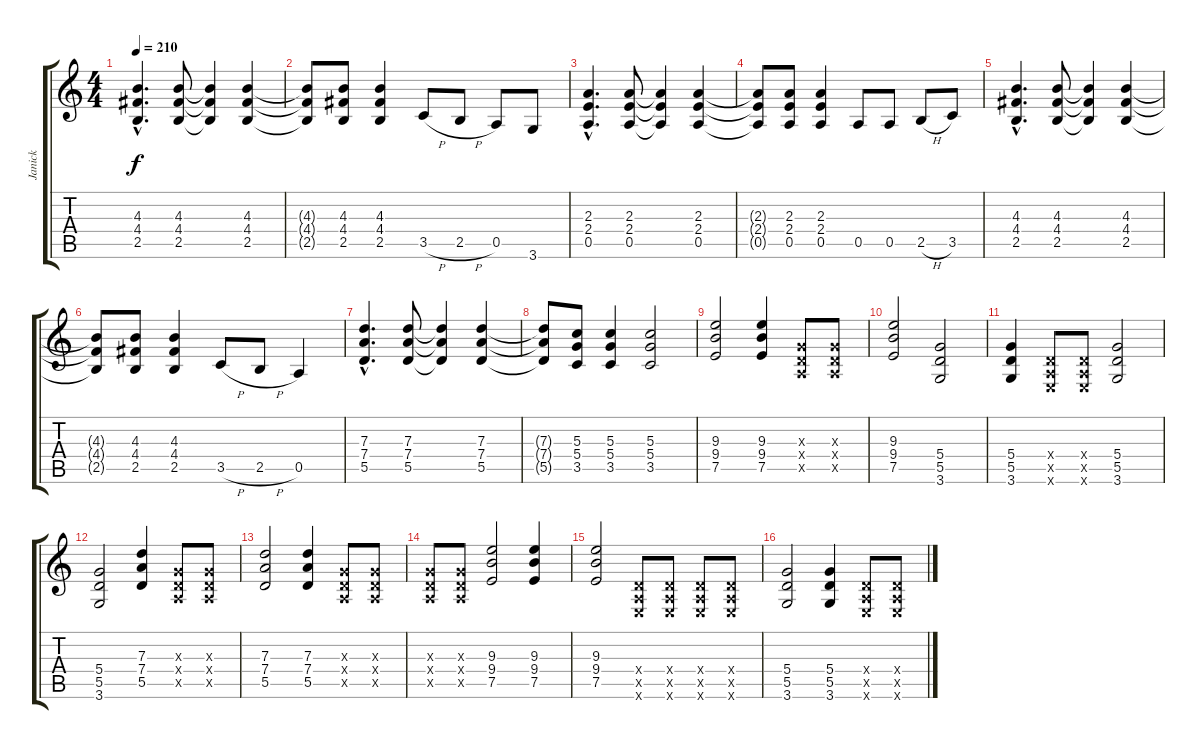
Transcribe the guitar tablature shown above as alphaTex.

\track ("Janick" "Janick") {instrument distortionguitar}
\staff {score tabs}
\tuning (E4 B3 G3 D3 A2 E2) {hide}
\ts (4 4)
\tempo 210
\clef g2
\ks c
(4.3{hac} 4.4{hac} 2.5{hac}).4{d dy f} (4.3 4.4 2.5).8 (4.3{t} 4.4{t} 2.5{t}).4 (4.3 4.4 2.5).4 |
(4.3{t} 4.4{t} 2.5{t}).8 (4.3 4.4 2.5).8 (4.3 4.4 2.5).4 3.5{h}.8 2.5{h}.8 0.5.8 3.6.8 |
(2.3{hac} 2.4{hac} 0.5{hac}).4{d} (2.3 2.4 0.5).8 (2.3{t} 2.4{t} 0.5{t}).4 (2.3 2.4 0.5).4 |
(2.3{t} 2.4{t} 0.5{t}).8 (2.3 2.4 0.5).8 (2.3 2.4 0.5).4 0.5.8 0.5.8 2.5{h}.8 3.5.8 |
(4.3{hac} 4.4{hac} 2.5{hac}).4{d} (4.3 4.4 2.5).8 (4.3{t} 4.4{t} 2.5{t}).4 (4.3 4.4 2.5).4 |
(4.3{t} 4.4{t} 2.5{t}).8 (4.3 4.4 2.5).8 (4.3 4.4 2.5).4 3.5{h}.8 2.5{h}.8 0.5.4 |
(7.3{hac} 7.4{hac} 5.5{hac}).4{d} (7.3 7.4 5.5).8 (7.3{t} 7.4{t} 5.5{t}).4 (7.3 7.4 5.5).4 |
(7.3{t} 7.4{t} 5.5{t}).8 (5.3 5.4 3.5).8 (5.3 5.4 3.5).4 (5.3 5.4 3.5).2 |
(9.3 9.4 7.5).2 (9.3 9.4 7.5).4 (0.3{x} 0.4{x} 0.5{x}).8 (0.3{x} 0.4{x} 0.5{x}).8 |
(9.3 9.4 7.5).2 (5.4 5.5 3.6).2 |
(5.4 5.5 3.6).4 (0.4{x} 0.5{x} 0.6{x}).8 (0.4{x} 0.5{x} 0.6{x}).8 (5.4 5.5 3.6).2 |
(5.4 5.5 3.6).2 (7.3 7.4 5.5).4 (0.3{x} 0.4{x} 0.5{x}).8 (0.3{x} 0.4{x} 0.5{x}).8 |
(7.3 7.4 5.5).2 (7.3 7.4 5.5).4 (0.3{x} 0.4{x} 0.5{x}).8 (0.3{x} 0.4{x} 0.5{x}).8 |
(0.3{x} 0.4{x} 0.5{x}).8 (0.3{x} 0.4{x} 0.5{x}).8 (9.3 9.4 7.5).2 (9.3 9.4 7.5).4 |
(9.3 9.4 7.5).2 (0.4{x} 0.5{x} 0.6{x}).8 (0.4{x} 0.5{x} 0.6{x}).8 (0.4{x} 0.5{x} 0.6{x}).8 (0.4{x} 0.5{x} 0.6{x}).8 |
(5.4 5.5 3.6).2 (5.4 5.5 3.6).4 (0.4{x} 0.5{x} 0.6{x}).8 (0.4{x} 0.5{x} 0.6{x}).8
